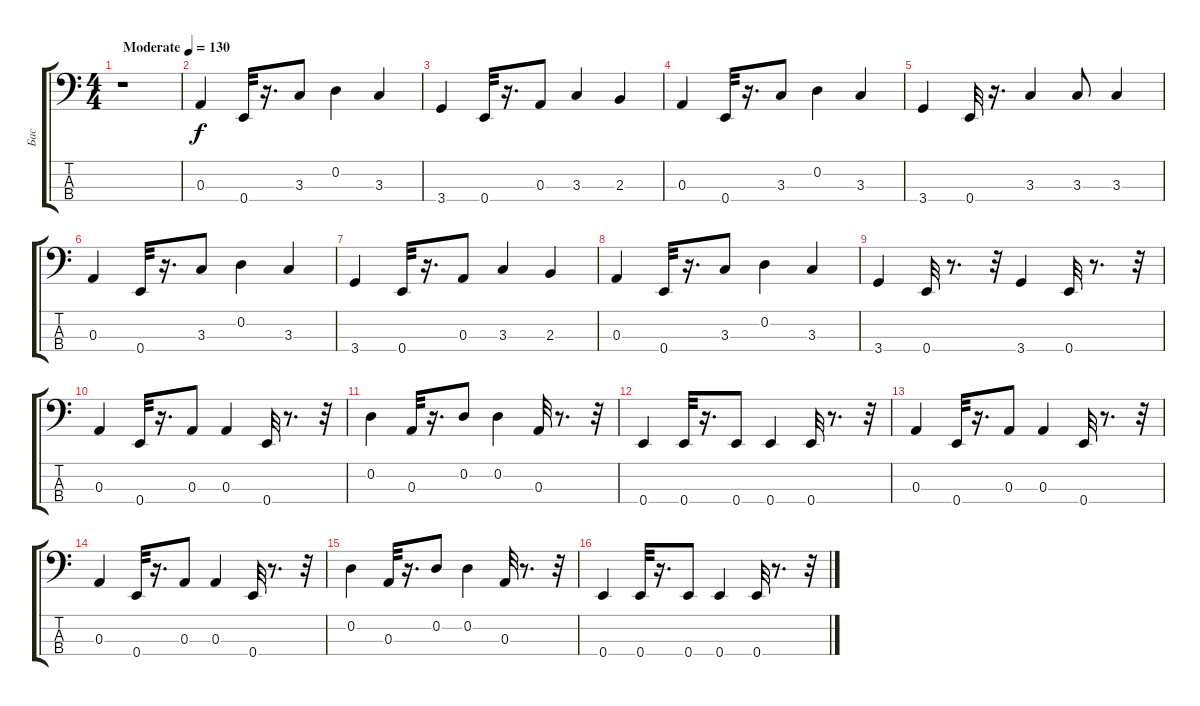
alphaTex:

\track ("Бас" "Бас") {instrument electricbassfinger}
\staff {score tabs}
\tuning (G2 D2 A1 E1) {hide}
\ts (4 4)
\tempo (130 "Moderate")
\clef f4
\ks c
r.1{dy f instrument electricbassfinger} |
0.3.4{volume 16 balance 8 instrument electricbasspick} 0.4.32 r.16{d} 3.3.8 0.2.4 3.3.4 |
3.4.4 0.4.32 r.16{d} 0.3.8 3.3.4 2.3.4 |
0.3.4 0.4.32 r.16{d} 3.3.8 0.2.4 3.3.4 |
3.4.4 0.4.32 r.16{d} 3.3.4 3.3.8 3.3.4 |
0.3.4 0.4.32 r.16{d} 3.3.8 0.2.4 3.3.4 |
3.4.4 0.4.32 r.16{d} 0.3.8 3.3.4 2.3.4 |
0.3.4 0.4.32 r.16{d} 3.3.8 0.2.4 3.3.4 |
3.4.4 0.4.32 r.8{d} r.32 3.4.4 0.4.32 r.8{d} r.32 |
0.3.4 0.4.32 r.16{d} 0.3.8 0.3.4 0.4.32 r.8{d} r.32 |
0.2.4 0.3.32 r.16{d} 0.2.8 0.2.4 0.3.32 r.8{d} r.32 |
0.4.4 0.4.32 r.16{d} 0.4.8 0.4.4 0.4.32 r.8{d} r.32 |
0.3.4 0.4.32 r.16{d} 0.3.8 0.3.4 0.4.32 r.8{d} r.32 |
0.3.4 0.4.32 r.16{d} 0.3.8 0.3.4 0.4.32 r.8{d} r.32 |
0.2.4 0.3.32 r.16{d} 0.2.8 0.2.4 0.3.32 r.8{d} r.32 |
0.4.4 0.4.32 r.16{d} 0.4.8 0.4.4 0.4.32 r.8{d} r.32
